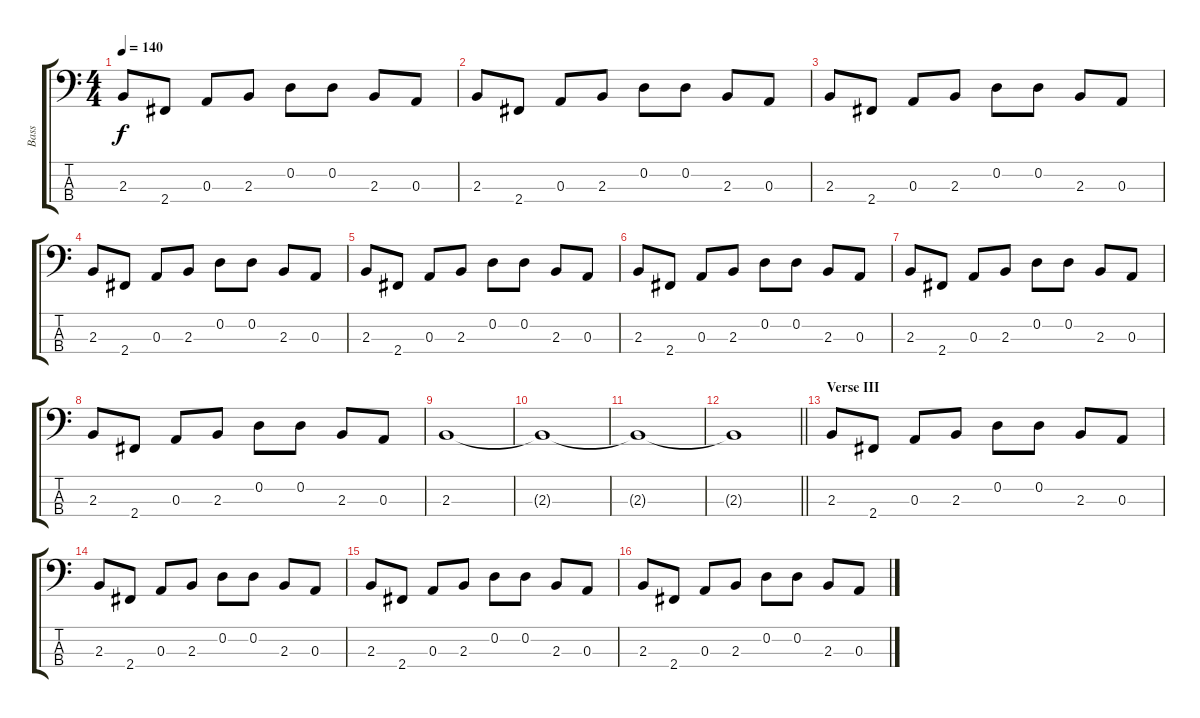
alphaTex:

\track ("Bass" "Bass") {instrument electricbasspick}
\staff {score tabs}
\tuning (G2 D2 A1 E1) {hide}
\ts (4 4)
\tempo 140
\clef f4
\ks c
2.3.8{dy f} 2.4.8 0.3.8 2.3.8 0.2.8 0.2.8 2.3.8 0.3.8 |
2.3.8 2.4.8 0.3.8 2.3.8 0.2.8 0.2.8 2.3.8 0.3.8 |
2.3.8 2.4.8 0.3.8 2.3.8 0.2.8 0.2.8 2.3.8 0.3.8 |
2.3.8 2.4.8 0.3.8 2.3.8 0.2.8 0.2.8 2.3.8 0.3.8 |
2.3.8 2.4.8 0.3.8 2.3.8 0.2.8 0.2.8 2.3.8 0.3.8 |
2.3.8 2.4.8 0.3.8 2.3.8 0.2.8 0.2.8 2.3.8 0.3.8 |
2.3.8 2.4.8 0.3.8 2.3.8 0.2.8 0.2.8 2.3.8 0.3.8 |
2.3.8 2.4.8 0.3.8 2.3.8 0.2.8 0.2.8 2.3.8 0.3.8 |
2.3.1 |
2.3{t}.1 |
2.3{t}.1 |
\barLineRight lightlight
2.3{t}.1 |
\section ("" "Verse III")
2.3.8 2.4.8 0.3.8 2.3.8 0.2.8 0.2.8 2.3.8 0.3.8 |
2.3.8 2.4.8 0.3.8 2.3.8 0.2.8 0.2.8 2.3.8 0.3.8 |
2.3.8 2.4.8 0.3.8 2.3.8 0.2.8 0.2.8 2.3.8 0.3.8 |
2.3.8 2.4.8 0.3.8 2.3.8 0.2.8 0.2.8 2.3.8 0.3.8
